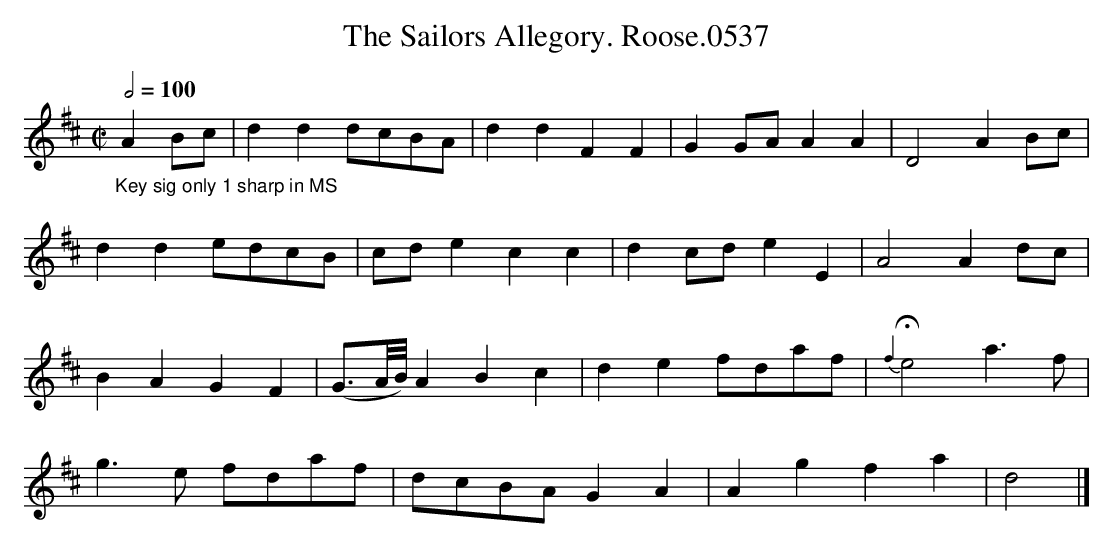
X:1
T:Sailors Allegory. Roose.0537, The
M:C|
L:1/4
Q:1/2=100
K:D
"_Key sig only 1 sharp in MS"AB/c/|ddd/c/B/A/ |ddFF |GG/A/AA |D2AB/c/ |
dde/d/c/B/ |c/d/ecc |dc/d/eE |A2Ad/c/ |
BAGF |(G/>A//B///)ABc |def/d/a/f/ |{f2}!fermata!e2a>f |
g>e f/d/a/f/ |d/c/B/A/GA |Agfa |d2|]
